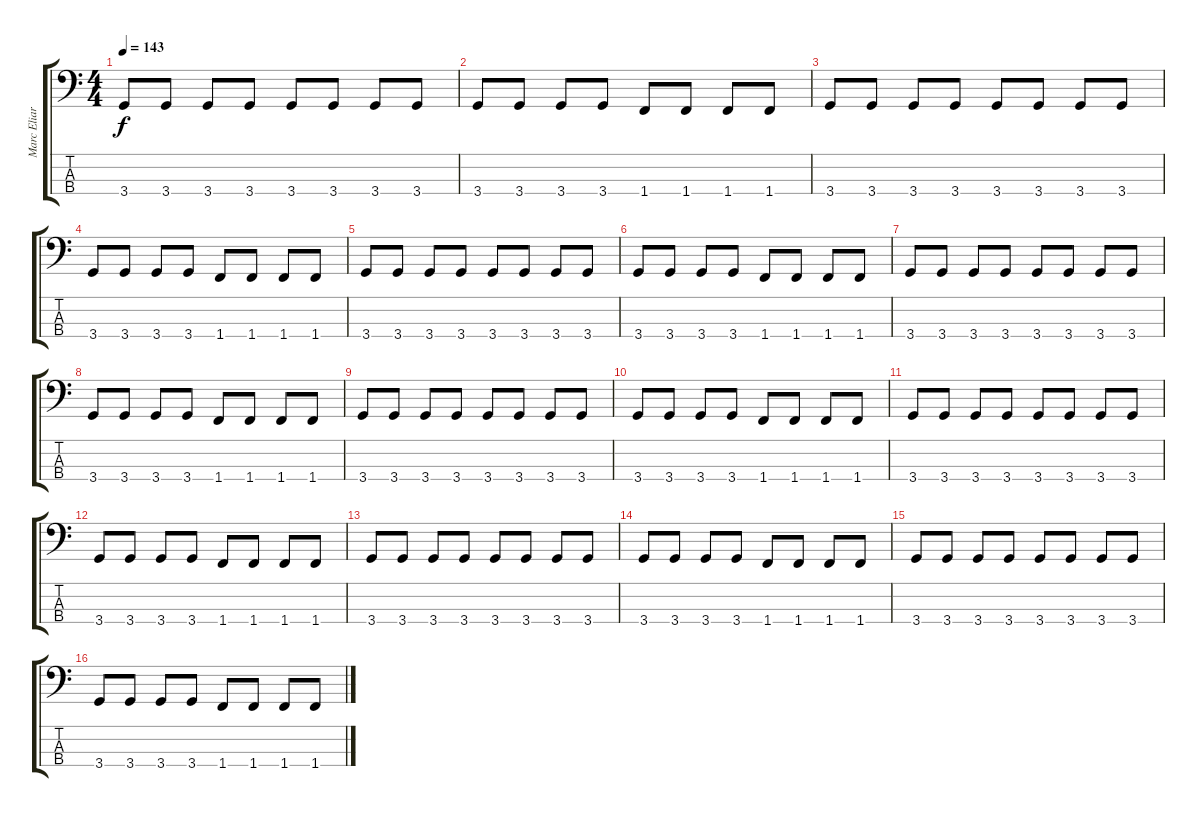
\track ("Marc Eliard" "Marc Eliar") {instrument electricbasspick}
\staff {score tabs}
\tuning (G2 D2 A1 E1) {hide}
\ts (4 4)
\tempo 143
\clef f4
\ks c
3.4.8{dy f} 3.4.8 3.4.8 3.4.8 3.4.8 3.4.8 3.4.8 3.4.8 |
3.4.8 3.4.8 3.4.8 3.4.8 1.4.8 1.4.8 1.4.8 1.4.8 |
3.4.8 3.4.8 3.4.8 3.4.8 3.4.8 3.4.8 3.4.8 3.4.8 |
3.4.8 3.4.8 3.4.8 3.4.8 1.4.8 1.4.8 1.4.8 1.4.8 |
3.4.8 3.4.8 3.4.8 3.4.8 3.4.8 3.4.8 3.4.8 3.4.8 |
3.4.8 3.4.8 3.4.8 3.4.8 1.4.8 1.4.8 1.4.8 1.4.8 |
3.4.8 3.4.8 3.4.8 3.4.8 3.4.8 3.4.8 3.4.8 3.4.8 |
3.4.8 3.4.8 3.4.8 3.4.8 1.4.8 1.4.8 1.4.8 1.4.8 |
3.4.8 3.4.8 3.4.8 3.4.8 3.4.8 3.4.8 3.4.8 3.4.8 |
3.4.8 3.4.8 3.4.8 3.4.8 1.4.8 1.4.8 1.4.8 1.4.8 |
3.4.8 3.4.8 3.4.8 3.4.8 3.4.8 3.4.8 3.4.8 3.4.8 |
3.4.8 3.4.8 3.4.8 3.4.8 1.4.8 1.4.8 1.4.8 1.4.8 |
3.4.8 3.4.8 3.4.8 3.4.8 3.4.8 3.4.8 3.4.8 3.4.8 |
3.4.8 3.4.8 3.4.8 3.4.8 1.4.8 1.4.8 1.4.8 1.4.8 |
3.4.8 3.4.8 3.4.8 3.4.8 3.4.8 3.4.8 3.4.8 3.4.8 |
3.4.8 3.4.8 3.4.8 3.4.8 1.4.8 1.4.8 1.4.8 1.4.8
